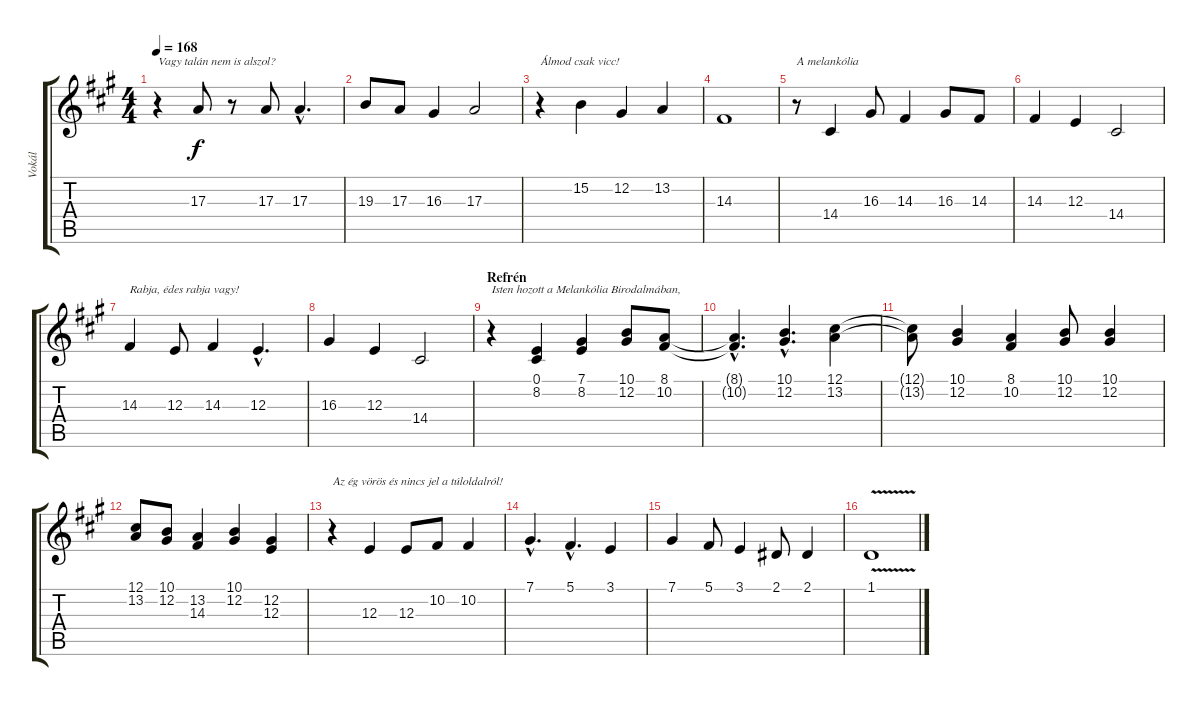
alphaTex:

\track ("Vokál" "Vokál") {instrument violin}
\staff {score tabs}
\tuning (Db4 Ab3 E3 B2 Gb2 Db2) {hide}
\ts (4 4)
\tempo 168
\clef g2
\ks f#minor
r.4{txt "Vagy talán nem is alszol?" dy f} 17.3.8 r.8 17.3.8 17.3{hac}.4{d} |
19.3.8 17.3.8 16.3.4 17.3.2 |
r.4{txt "Álmod csak vicc!"} 15.2.4 12.2.4 13.2.4 |
14.3.1 |
r.8{txt "A melankólia"} 14.4.4 16.3.8 14.3.4 16.3.8 14.3.8 |
14.3.4 12.3.4 14.4.2 |
14.3.4{txt "Rabja, édes rabja vagy!"} 12.3.8 14.3.4 12.3{hac}.4{d} |
16.3.4 12.3.4 14.4.2 |
\section ("" "Refrén")
r.4{txt "Isten hozott a Melankólia Birodalmában,"} (0.1 8.2).4 (7.1 8.2).4 (10.1 12.2).8 (8.1 10.2).8 |
(8.1{hac t} 10.2{hac t}).4{d} (10.1{hac} 12.2{hac}).4{d} (12.1 13.2).4 |
(12.1{t} 13.2{t}).8 (10.1 12.2).4 (8.1 10.2).4 (10.1 12.2).8 (10.1 12.2).4 |
(12.1 13.2).8 (10.1 12.2).8 (13.2 14.3).4 (10.1 12.2).4 (12.2 12.3).4 |
r.4{txt "Az ég vörös és nincs jel a túloldalról!"} 12.3.4 12.3.8 10.2.8 10.2.4 |
7.1{hac}.4{d} 5.1{hac}.4{d} 3.1.4 |
7.1.4 5.1.8 3.1.4 2.1.8 2.1.4 |
1.1{v}.1
